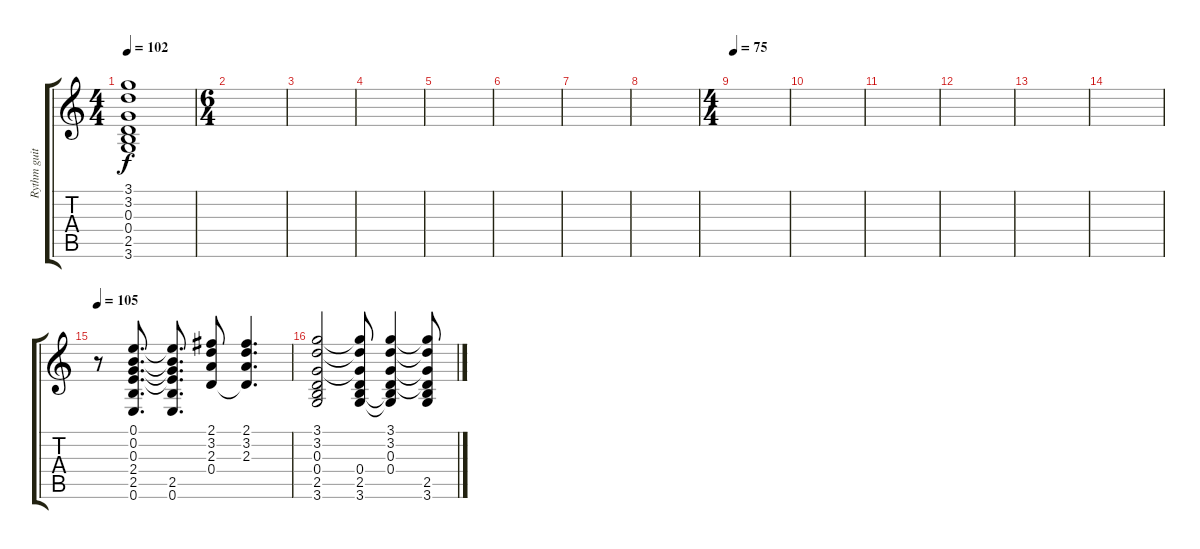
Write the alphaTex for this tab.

\track ("Rythm guitar" "Rythm guit") {instrument acousticguitarsteel}
\staff {score tabs}
\tuning (E4 B3 G3 D3 A2 E2) {hide}
\ts (4 4)
\tempo 102
\clef g2
\ks c
(3.1 3.2 0.3 0.4 2.5 3.6).1{dy f} |
\ts (6 4)
|
|
|
|
|
|
|
\ts (4 4)
\tempo 75
|
|
|
|
|
|
\tempo 95
\tempo 105
r.8 (0.1 0.2 0.3 2.4 2.5 0.6).8{d} (0.1{t} 0.2{t} 0.3{t} 2.4{t} 2.5 0.6).8{d} (2.1 3.2 2.3 0.4).8 (2.1 3.2 2.3 0.4{t}).4{d} |
(3.1 3.2 0.3 0.4 2.5 3.6).2 (3.1{t} 3.2{t} 0.3{t} 0.4 2.5 3.6).8 (3.1 3.2 0.3 0.4 2.5{t} 3.6{t}).4 (3.1{t} 3.2{t} 0.3{t} 0.4{t} 2.5 3.6).8
